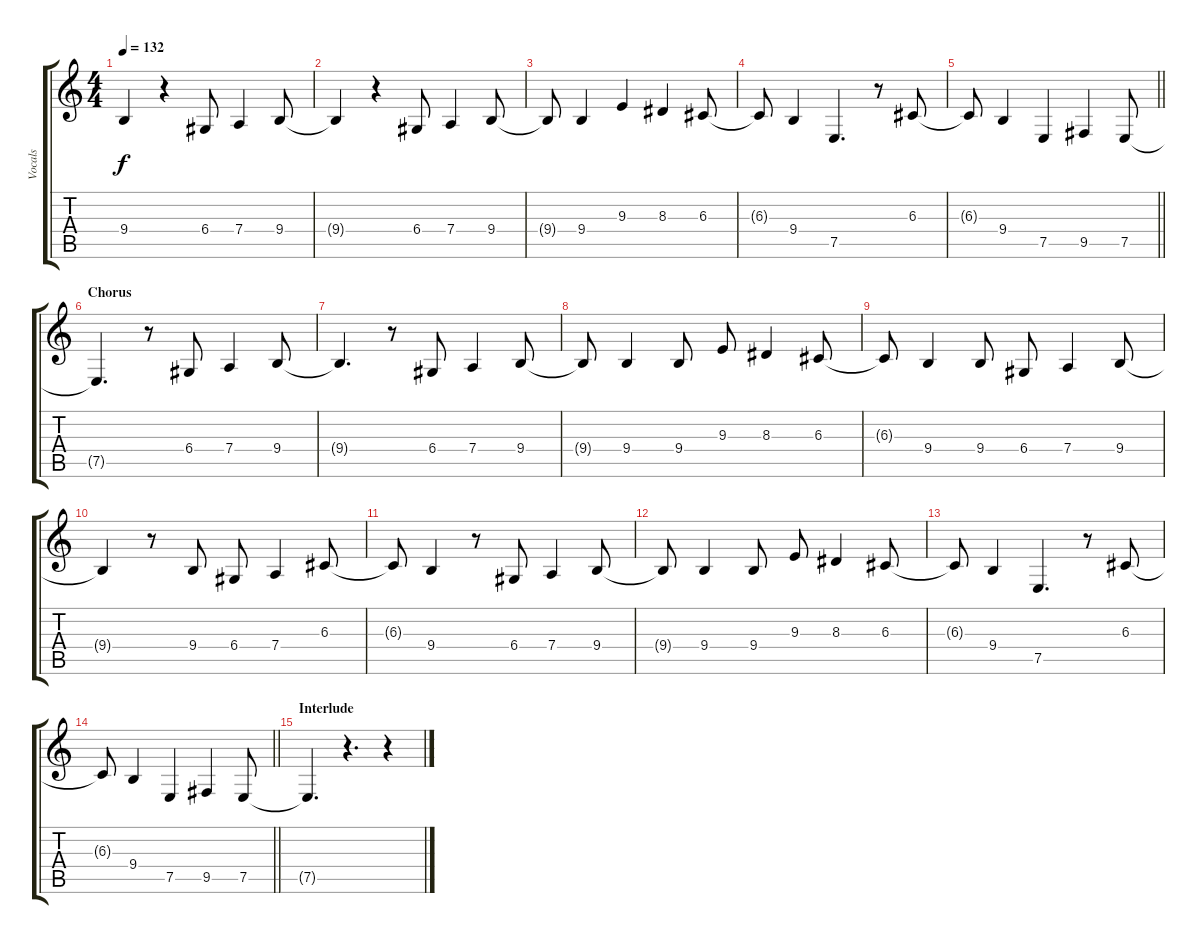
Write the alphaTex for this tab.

\track ("Vocals" "Vocals") {instrument altosax}
\staff {score tabs}
\tuning (E4 B3 G3 D3 A2 E2) {hide}
\ts (4 4)
\tempo 132
\clef g2
\ks c
9.4{t}.4{dy f} r.4 6.4.8 7.4.4 9.4.8 |
9.4{t}.4 r.4 6.4.8 7.4.4 9.4.8 |
9.4{t}.8 9.4.4 9.3.4 8.3.4 6.3.8 |
6.3{t}.8 9.4.4 7.5.4{d} r.8 6.3.8 |
\barLineRight lightlight
6.3{t}.8 9.4.4 7.5.4 9.5.4 7.5.8 |
\section ("" "Chorus")
7.5{t}.4{d} r.8 6.4.8 7.4.4 9.4.8 |
9.4{t}.4{d} r.8 6.4.8 7.4.4 9.4.8 |
9.4{t}.8 9.4.4 9.4.8 9.3.8 8.3.4 6.3.8 |
6.3{t}.8 9.4.4 9.4.8 6.4.8 7.4.4 9.4.8 |
9.4{t}.4 r.8 9.4.8 6.4.8 7.4.4 6.3.8 |
6.3{t}.8 9.4.4 r.8 6.4.8 7.4.4 9.4.8 |
9.4{t}.8 9.4.4 9.4.8 9.3.8 8.3.4 6.3.8 |
6.3{t}.8 9.4.4 7.5.4{d} r.8 6.3.8 |
\barLineRight lightlight
6.3{t}.8 9.4.4 7.5.4 9.5.4 7.5.8 |
\section ("" "Interlude")
7.5{t}.4{d} r.4{d} r.4
